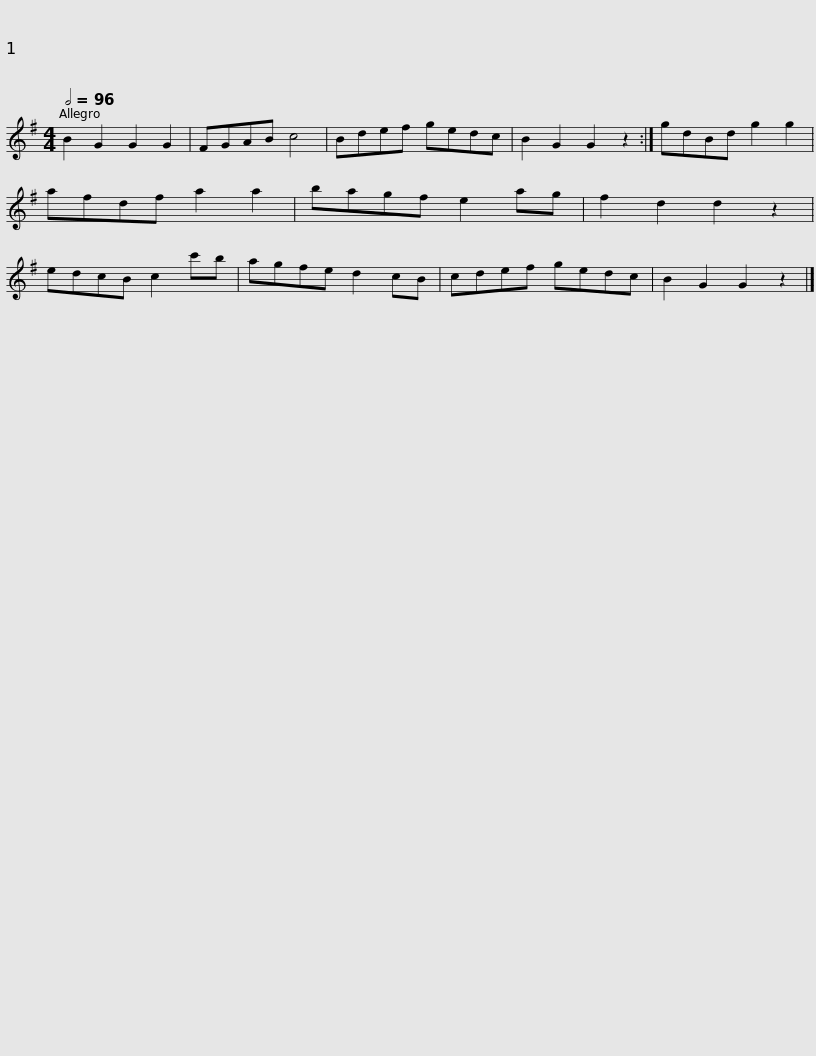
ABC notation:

X:1
L:1/8
Q:1/2=96
M:4/4
I:linebreak $
K:G
V:1 treble
V:1
 B2 G2 G2 G2 | FGAB c4 | Bdef gedc | B2 G2 G2 z2 :| gdBd g2 g2 | %5
 afdf a2 a2 | bagf e2 ag |$ f2 d2 d2 z2 | edcB c2 c'b | agfe d2 cB | %10
 cdef gedc | B2 G2 G2 z2 |] %12
